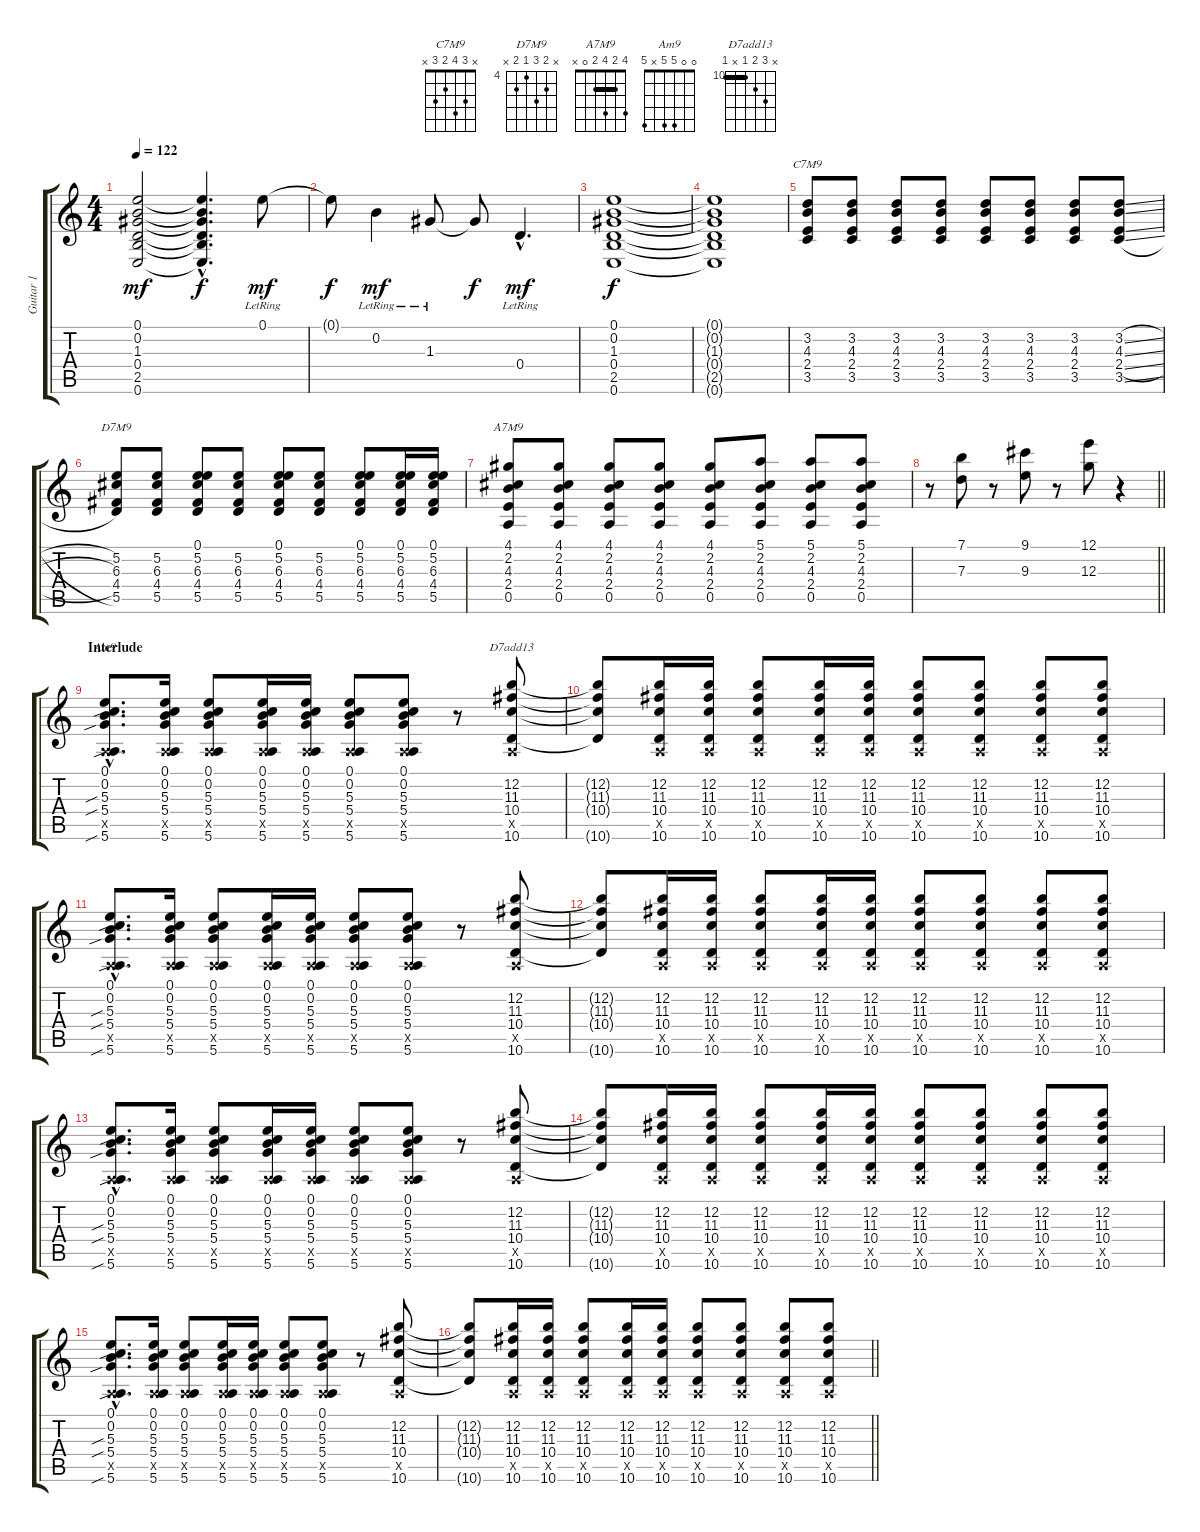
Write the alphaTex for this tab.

\track ("Guitar 1" "Guitar 1") {instrument acousticguitarnylon}
\staff {score tabs}
\tuning (E4 B3 G3 D3 A2 E2) {hide}
\chord ("C7M9" x 3 4 2 3 x)
\chord ("D7M9" x 5 6 4 5 x) {firstfret 4}
\chord ("A7M9" 4 2 4 2 0 x) {barre 2}
\chord ("Am9" 0 0 5 5 x 5)
\chord ("D7add13" x 12 11 10 x 10) {firstfret 10 barre 10}
\ts (4 4)
\tempo 122
\clef g2
\ks c
(0.1 0.2 1.3 0.4 2.5 0.6).2{dy mf} (0.1{hac t} 0.2{hac t} 1.3{hac t} 0.4{hac t} 2.5{hac t} 0.6{hac t}).4{d dy f} 0.1{lr}.8{dy mf} |
0.1{t}.8{dy f} 0.2{lr}.4{dy mf} 1.3{lr}.8 1.3{t}.8{dy f} 0.4{hac lr}.4{d dy mf} |
(0.1 0.2 1.3 0.4 2.5 0.6).1{dy f} |
(0.1{t} 0.2{t} 1.3{t} 0.4{t} 2.5{t} 0.6{t}).1 |
(3.2 4.3 2.4 3.5).8{ch "C7M9"} (3.2 4.3 2.4 3.5).8 (3.2 4.3 2.4 3.5).8 (3.2 4.3 2.4 3.5).8 (3.2 4.3 2.4 3.5).8 (3.2 4.3 2.4 3.5).8 (3.2 4.3 2.4 3.5).8 (3.2{sl} 4.3{sl} 2.4{sl} 3.5{sl}).8 |
(5.2 6.3 4.4 5.5).8{ch "D7M9"} (5.2 6.3 4.4 5.5).8 (0.1 5.2 6.3 4.4 5.5).8 (5.2 6.3 4.4 5.5).8 (0.1 5.2 6.3 4.4 5.5).8 (5.2 6.3 4.4 5.5).8 (0.1 5.2 6.3 4.4 5.5).8 (0.1 5.2 6.3 4.4 5.5).16 (0.1 5.2 6.3 4.4 5.5).16 |
(4.1 2.2 4.3 2.4 0.5).8{ch "A7M9"} (4.1 2.2 4.3 2.4 0.5).8 (4.1 2.2 4.3 2.4 0.5).8 (4.1 2.2 4.3 2.4 0.5).8 (4.1 2.2 4.3 2.4 0.5).8 (5.1 2.2 4.3 2.4 0.5).8 (5.1 2.2 4.3 2.4 0.5).8 (5.1 2.2 4.3 2.4 0.5).8 |
\barLineRight lightlight
r.8 (7.1 7.3).8 r.8 (9.1 9.3).8 r.8 (12.1 12.3).8 r.4 |
\section ("" "Interlude")
(0.1{hac} 0.2{hac} 5.3{sib hac} 5.4{sib hac} 0.5{hac x} 5.6{sib hac}).8{d ch "Am9"} (0.1 0.2 5.3 5.4 0.5{x} 5.6).16 (0.1 0.2 5.3 5.4 0.5{x} 5.6).8 (0.1 0.2 5.3 5.4 0.5{x} 5.6).16 (0.1 0.2 5.3 5.4 0.5{x} 5.6).16 (0.1 0.2 5.3 5.4 0.5{x} 5.6).8 (0.1 0.2 5.3 5.4 0.5{x} 5.6).8 r.8 (12.2 11.3 10.4 0.5{x} 10.6).8{ch "D7add13"} |
(12.2{t} 11.3{t} 10.4{t} 10.6{t}).8 (12.2 11.3 10.4 0.5{x} 10.6).16 (12.2 11.3 10.4 0.5{x} 10.6).16 (12.2 11.3 10.4 0.5{x} 10.6).8 (12.2 11.3 10.4 0.5{x} 10.6).16 (12.2 11.3 10.4 0.5{x} 10.6).16 (12.2 11.3 10.4 0.5{x} 10.6).8 (12.2 11.3 10.4 0.5{x} 10.6).8 (12.2 11.3 10.4 0.5{x} 10.6).8 (12.2 11.3 10.4 0.5{x} 10.6).8 |
(0.1{hac} 0.2{hac} 5.3{sib hac} 5.4{sib hac} 0.5{hac x} 5.6{sib hac}).8{d} (0.1 0.2 5.3 5.4 0.5{x} 5.6).16 (0.1 0.2 5.3 5.4 0.5{x} 5.6).8 (0.1 0.2 5.3 5.4 0.5{x} 5.6).16 (0.1 0.2 5.3 5.4 0.5{x} 5.6).16 (0.1 0.2 5.3 5.4 0.5{x} 5.6).8 (0.1 0.2 5.3 5.4 0.5{x} 5.6).8 r.8 (12.2 11.3 10.4 0.5{x} 10.6).8 |
(12.2{t} 11.3{t} 10.4{t} 10.6{t}).8 (12.2 11.3 10.4 0.5{x} 10.6).16 (12.2 11.3 10.4 0.5{x} 10.6).16 (12.2 11.3 10.4 0.5{x} 10.6).8 (12.2 11.3 10.4 0.5{x} 10.6).16 (12.2 11.3 10.4 0.5{x} 10.6).16 (12.2 11.3 10.4 0.5{x} 10.6).8 (12.2 11.3 10.4 0.5{x} 10.6).8 (12.2 11.3 10.4 0.5{x} 10.6).8 (12.2 11.3 10.4 0.5{x} 10.6).8 |
(0.1{hac} 0.2{hac} 5.3{sib hac} 5.4{sib hac} 0.5{hac x} 5.6{sib hac}).8{d} (0.1 0.2 5.3 5.4 0.5{x} 5.6).16 (0.1 0.2 5.3 5.4 0.5{x} 5.6).8 (0.1 0.2 5.3 5.4 0.5{x} 5.6).16 (0.1 0.2 5.3 5.4 0.5{x} 5.6).16 (0.1 0.2 5.3 5.4 0.5{x} 5.6).8 (0.1 0.2 5.3 5.4 0.5{x} 5.6).8 r.8 (12.2 11.3 10.4 0.5{x} 10.6).8 |
(12.2{t} 11.3{t} 10.4{t} 10.6{t}).8 (12.2 11.3 10.4 0.5{x} 10.6).16 (12.2 11.3 10.4 0.5{x} 10.6).16 (12.2 11.3 10.4 0.5{x} 10.6).8 (12.2 11.3 10.4 0.5{x} 10.6).16 (12.2 11.3 10.4 0.5{x} 10.6).16 (12.2 11.3 10.4 0.5{x} 10.6).8 (12.2 11.3 10.4 0.5{x} 10.6).8 (12.2 11.3 10.4 0.5{x} 10.6).8 (12.2 11.3 10.4 0.5{x} 10.6).8 |
(0.1{hac} 0.2{hac} 5.3{sib hac} 5.4{sib hac} 0.5{hac x} 5.6{sib hac}).8{d} (0.1 0.2 5.3 5.4 0.5{x} 5.6).16 (0.1 0.2 5.3 5.4 0.5{x} 5.6).8 (0.1 0.2 5.3 5.4 0.5{x} 5.6).16 (0.1 0.2 5.3 5.4 0.5{x} 5.6).16 (0.1 0.2 5.3 5.4 0.5{x} 5.6).8 (0.1 0.2 5.3 5.4 0.5{x} 5.6).8 r.8 (12.2 11.3 10.4 0.5{x} 10.6).8 |
\barLineRight lightlight
(12.2{t} 11.3{t} 10.4{t} 10.6{t}).8 (12.2 11.3 10.4 0.5{x} 10.6).16 (12.2 11.3 10.4 0.5{x} 10.6).16 (12.2 11.3 10.4 0.5{x} 10.6).8 (12.2 11.3 10.4 0.5{x} 10.6).16 (12.2 11.3 10.4 0.5{x} 10.6).16 (12.2 11.3 10.4 0.5{x} 10.6).8 (12.2 11.3 10.4 0.5{x} 10.6).8 (12.2 11.3 10.4 0.5{x} 10.6).8 (12.2 11.3 10.4 0.5{x} 10.6).8
